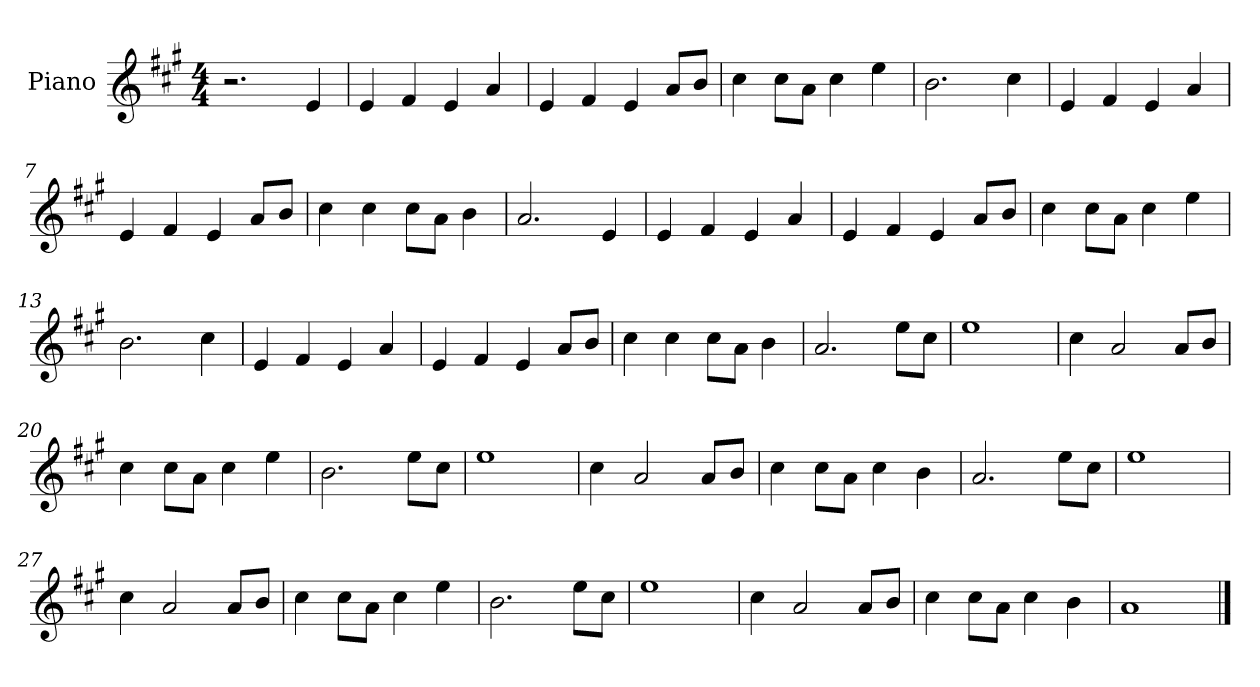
**kern
*part1
*staff1
*I"Piano
*I'Pno
*clefG2
*k[f#c#g#]
*M4/4
=1
2.r
4e/
=2
4e/
4f#/
4e/
4a/
=3
4e/
4f#/
4e/
8a/L
8b/J
=4
4cc#\
8cc#\L
8a\J
4cc#\
4ee\
=5
2.b\
4cc#\
=6
4e/
4f#/
4e/
4a/
=7
4e/
4f#/
4e/
8a/L
8b/J
=8
4cc#\
4cc#\
8cc#\L
8a\J
4b\
=9
2.a/
4e/
=10
4e/
4f#/
4e/
4a/
=11
4e/
4f#/
4e/
8a/L
8b/J
=12
4cc#\
8cc#\L
8a\J
4cc#\
4ee\
=13
2.b\
4cc#\
=14
4e/
4f#/
4e/
4a/
=15
4e/
4f#/
4e/
8a/L
8b/J
=16
4cc#\
4cc#\
8cc#\L
8a\J
4b\
=17
2.a/
8ee\L
8cc#\J
=18
1ee
=19
4cc#\
2a/
8a/L
8b/J
=20
4cc#\
8cc#\L
8a\J
4cc#\
4ee\
=21
2.b\
8ee\L
8cc#\J
=22
1ee
=23
4cc#\
2a/
8a/L
8b/J
=24
4cc#\
8cc#\L
8a\J
4cc#\
4b\
=25
2.a/
8ee\L
8cc#\J
=26
1ee
=27
4cc#\
2a/
8a/L
8b/J
=28
4cc#\
8cc#\L
8a\J
4cc#\
4ee\
=29
2.b\
8ee\L
8cc#\J
=30
1ee
=31
4cc#\
2a/
8a/L
8b/J
=32
4cc#\
8cc#\L
8a\J
4cc#\
4b\
=33
1a
==
*-
